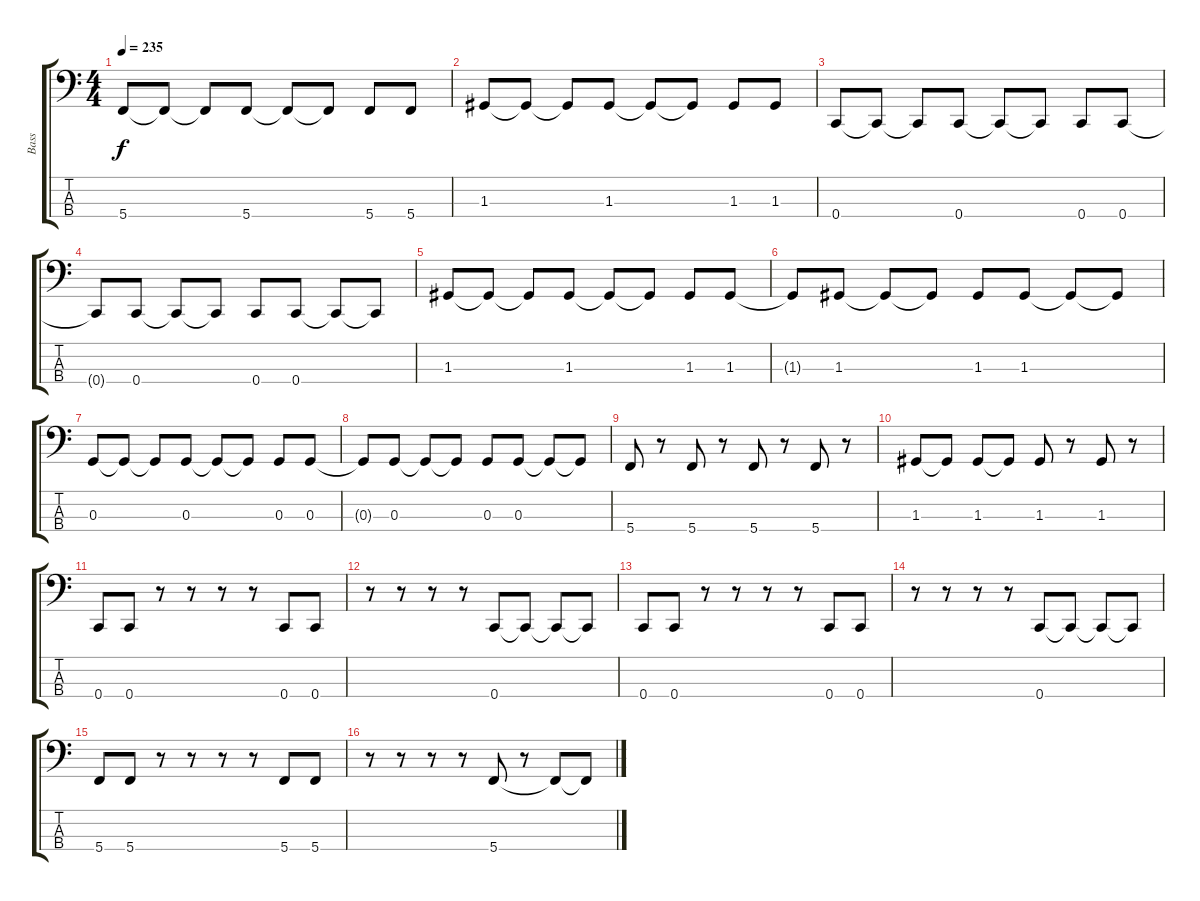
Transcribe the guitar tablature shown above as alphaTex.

\track ("Bass" "Bass") {instrument electricbassfinger}
\staff {score tabs}
\tuning (F2 C2 G1 C1) {hide}
\ts (4 4)
\tempo 235
\clef f4
\ks c
5.4.8{dy f} 5.4{t}.8 5.4{t}.8 5.4.8 5.4{t}.8 5.4{t}.8 5.4.8 5.4.8 |
1.3.8 1.3{t}.8 1.3{t}.8 1.3.8 1.3{t}.8 1.3{t}.8 1.3.8 1.3.8 |
0.4.8 0.4{t}.8 0.4{t}.8 0.4.8 0.4{t}.8 0.4{t}.8 0.4.8 0.4.8 |
0.4{t}.8 0.4.8 0.4{t}.8 0.4{t}.8 0.4.8 0.4.8 0.4{t}.8 0.4{t}.8 |
1.3.8 1.3{t}.8 1.3{t}.8 1.3.8 1.3{t}.8 1.3{t}.8 1.3.8 1.3.8 |
1.3{t}.8 1.3.8 1.3{t}.8 1.3{t}.8 1.3.8 1.3.8 1.3{t}.8 1.3{t}.8 |
0.3.8 0.3{t}.8 0.3{t}.8 0.3.8 0.3{t}.8 0.3{t}.8 0.3.8 0.3.8 |
0.3{t}.8 0.3.8 0.3{t}.8 0.3{t}.8 0.3.8 0.3.8 0.3{t}.8 0.3{t}.8 |
5.4.8 r.8 5.4.8 r.8 5.4.8 r.8 5.4.8 r.8 |
1.3.8 1.3{t}.8 1.3.8 1.3{t}.8 1.3.8 r.8 1.3.8 r.8 |
0.4.8 0.4.8 r.8 r.8 r.8 r.8 0.4.8 0.4.8 |
r.8 r.8 r.8 r.8 0.4.8 0.4{t}.8 0.4{t}.8 0.4{t}.8 |
0.4.8 0.4.8 r.8 r.8 r.8 r.8 0.4.8 0.4.8 |
r.8 r.8 r.8 r.8 0.4.8 0.4{t}.8 0.4{t}.8 0.4{t}.8 |
5.4.8 5.4.8 r.8 r.8 r.8 r.8 5.4.8 5.4.8 |
r.8 r.8 r.8 r.8 5.4.8 r.8 5.4{t}.8 5.4{t}.8
